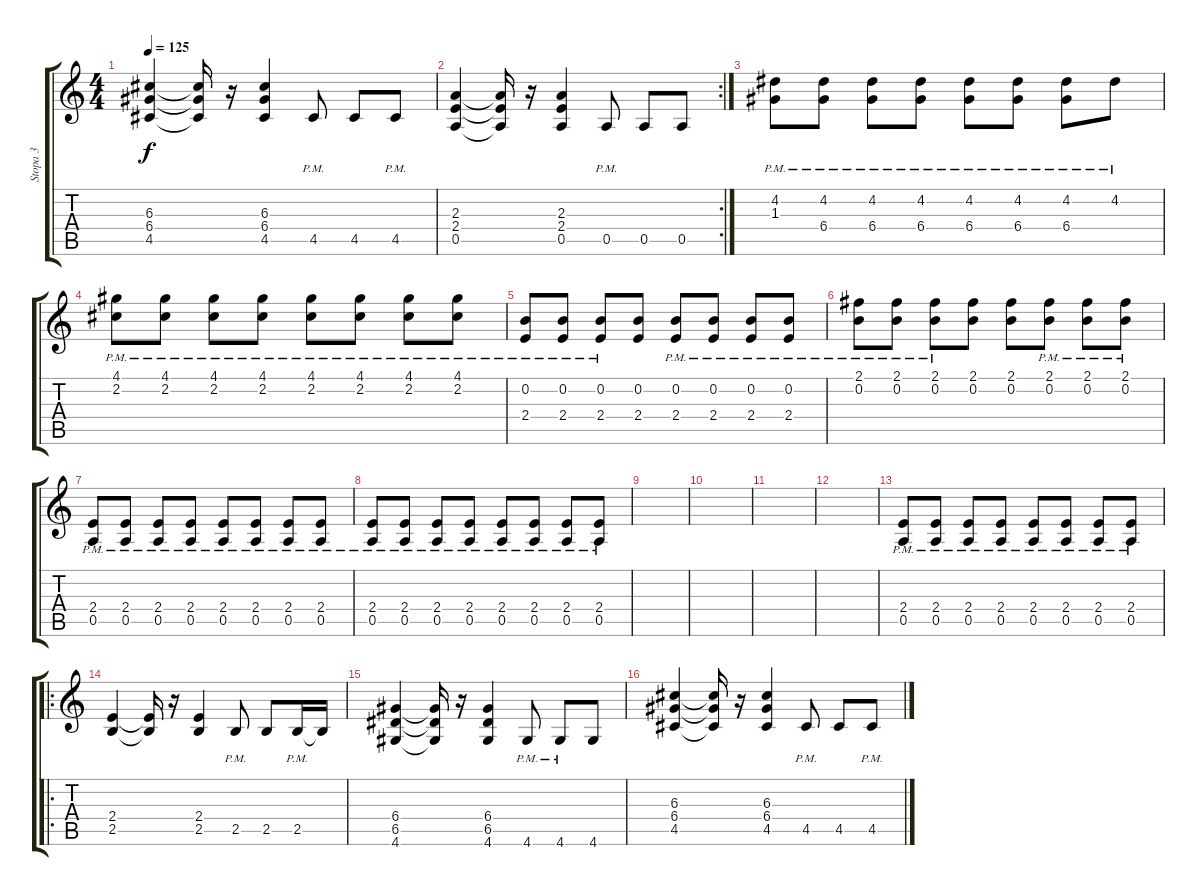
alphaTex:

\track ("Stopa 3" "Stopa 3") {instrument distortionguitar}
\staff {score tabs}
\tuning (E4 B3 G3 D3 A2 E2) {hide}
\ts (4 4)
\tempo 125
\clef g2
\ks c
(6.3 6.4 4.5).4{dy f} (6.3{t} 6.4{t} 4.5{t}).16 r.16 (6.3 6.4 4.5).4 4.5{pm}.8 4.5.8 4.5{pm}.8 |
\rc 2
(2.3 2.4 0.5).4 (2.3{t} 2.4{t} 0.5{t}).16 r.16 (2.3 2.4 0.5).4 0.5{pm}.8 0.5.8 0.5.8 |
(4.2{pm} 1.3{pm}).8 (4.2{pm} 6.4{pm}).8 (4.2{pm} 6.4{pm}).8 (4.2{pm} 6.4{pm}).8 (4.2{pm} 6.4{pm}).8 (4.2{pm} 6.4{pm}).8 (4.2{pm} 6.4{pm}).8 4.2{pm}.8 |
(4.1{pm} 2.2{pm}).8 (4.1{pm} 2.2{pm}).8 (4.1{pm} 2.2{pm}).8 (4.1{pm} 2.2{pm}).8 (4.1{pm} 2.2{pm}).8 (4.1{pm} 2.2{pm}).8 (4.1{pm} 2.2{pm}).8 (4.1{pm} 2.2{pm}).8 |
(0.2{pm} 2.4{pm}).8 (0.2{pm} 2.4{pm}).8 (0.2{pm} 2.4{pm}).8 (0.2 2.4).8 (0.2{pm} 2.4{pm}).8 (0.2{pm} 2.4{pm}).8 (0.2{pm} 2.4{pm}).8 (0.2{pm} 2.4{pm}).8 |
(2.1{pm} 0.2{pm}).8 (2.1{pm} 0.2{pm}).8 (2.1{pm} 0.2{pm}).8 (2.1 0.2).8 (2.1 0.2).8 (2.1{pm} 0.2{pm}).8 (2.1{pm} 0.2{pm}).8 (2.1{pm} 0.2{pm}).8 |
(2.4{pm} 0.5{pm}).8 (2.4{pm} 0.5{pm}).8 (2.4{pm} 0.5{pm}).8 (2.4{pm} 0.5{pm}).8 (2.4{pm} 0.5{pm}).8 (2.4{pm} 0.5{pm}).8 (2.4{pm} 0.5{pm}).8 (2.4{pm} 0.5{pm}).8 |
(2.4{pm} 0.5{pm}).8 (2.4{pm} 0.5{pm}).8 (2.4{pm} 0.5{pm}).8 (2.4{pm} 0.5{pm}).8 (2.4{pm} 0.5{pm}).8 (2.4{pm} 0.5{pm}).8 (2.4{pm} 0.5{pm}).8 (2.4{pm} 0.5{pm}).8 |
|
|
|
|
(2.4{pm} 0.5{pm}).8 (2.4{pm} 0.5{pm}).8 (2.4{pm} 0.5{pm}).8 (2.4{pm} 0.5{pm}).8 (2.4{pm} 0.5{pm}).8 (2.4{pm} 0.5{pm}).8 (2.4{pm} 0.5{pm}).8 (2.4{pm} 0.5{pm}).8 |
\ro
(2.4 2.5).4 (2.4{t} 2.5{t}).16 r.16 (2.4 2.5).4 2.5{pm}.8 2.5.8 2.5{pm}.16 2.5{t}.16 |
(6.4 6.5 4.6).4 (6.4{t} 6.5{t} 4.6{t}).16 r.16 (6.4 6.5 4.6).4 4.6{pm}.8 4.6{pm}.8 4.6.8 |
(6.3 6.4 4.5).4 (6.3{t} 6.4{t} 4.5{t}).16 r.16 (6.3 6.4 4.5).4 4.5{pm}.8 4.5.8 4.5{pm}.8
